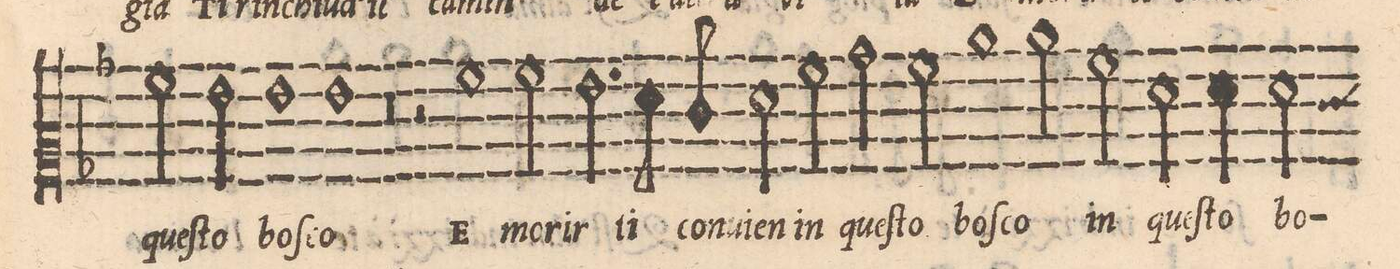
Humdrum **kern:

**kern	**text
*I"ALTO	*
*clefC2	*
*k[b-]	*
*met(c)	*
*M2/1	*
2a\	queſ-
2g\	-to
=32-	=32-
1g\	boſ-
1g\	-co
=33-	=33-
0r	.
=34-	=34-
2r	.
1a\	E
2a\	mo-
=35-	=35-
2.g\	-rir
8f\	ti
8e/	con-
2f\	-uien
2a\	in
=36-	=36-
2b-y\	queſ-
2a\	-to
1cc\	boſ-
=37-	=37-
2cc\	-co
2a\	in
2f\	queſ-
4f\	-to
2f\	bo-
=38-	=38-
*-	*-
